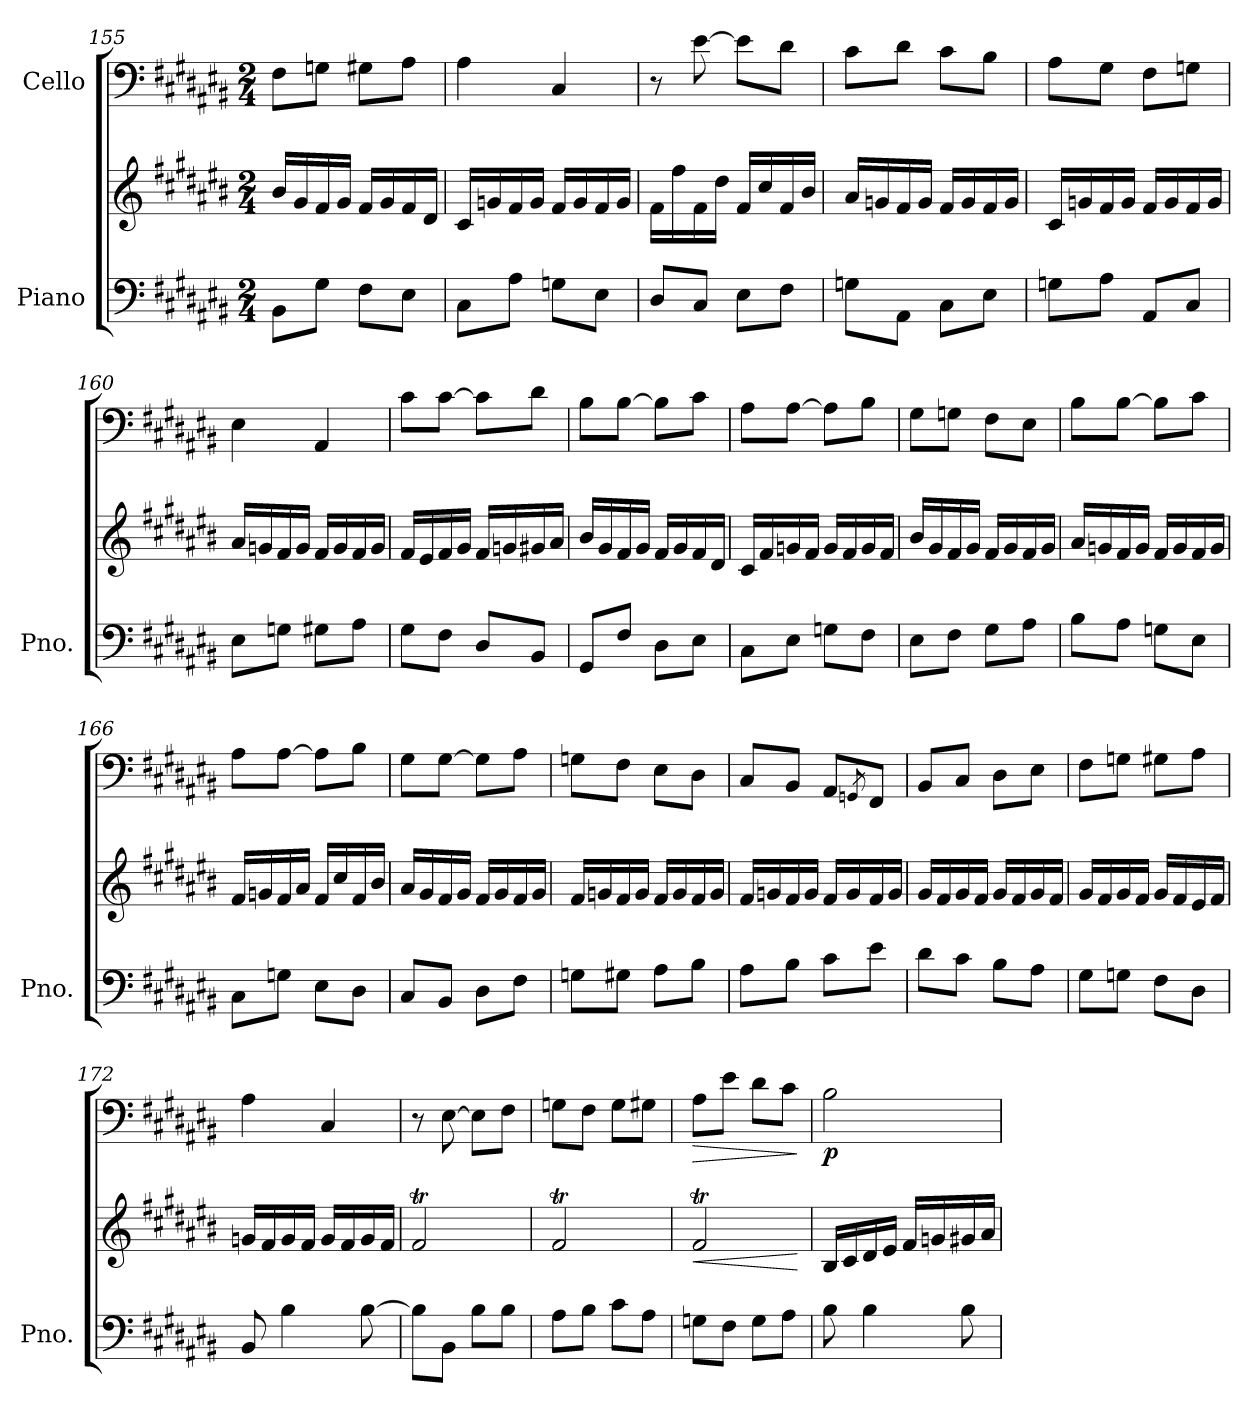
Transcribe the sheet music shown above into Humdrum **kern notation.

**kern	**kern	**dynam	**kern	**dynam
*part2	*part2	*part2	*part1	*part1
*staff3	*staff2	*staff2/3	*staff1	*staff1
*I"Piano	*	*	*I"Cello	*
*I'Pno.	*	*	*	*
*clefF4	*clefG2	*	*clefF4	*
*k[f#c#g#d#a#e#b#]	*k[f#c#g#d#a#e#b#]	*	*k[f#c#g#d#a#e#b#]	*
*M2/4	*M2/4	*	*M2/4	*
=155	=155	=155	=155	=155
8BB#L	16b#LL	.	8F#L	.
.	16g#	.	.	.
8G#J	16f#	.	8GnJ	.
.	16g#JJ	.	.	.
8F#L	16f#LL	.	8G#XL	.
.	16g#	.	.	.
8E#J	16f#	.	8A#J	.
.	16d#JJ	.	.	.
=156	=156	=156	=156	=156
8C#L	16c#LL	.	4A#	.
.	16gn	.	.	.
8A#J	16f#	.	.	.
.	16gJJ	.	.	.
8GnL	16f#LL	.	4C#	.
.	16g	.	.	.
8E#J	16f#	.	.	.
.	16gJJ	.	.	.
=157	=157	=157	=157	=157
8D#L	16f#LL	.	8r	.
.	16ff#	.	.	.
8C#J	16f#	.	[8e#	.
.	16dd#JJ	.	.	.
8E#L	16f#LL	.	8e#L]	.
.	16cc#	.	.	.
8F#J	16f#	.	8d#J	.
.	16b#JJ	.	.	.
=158	=158	=158	=158	=158
8GnL	16a#LL	.	8c#L	.
.	16gn	.	.	.
8AA#J	16f#	.	8d#J	.
.	16gJJ	.	.	.
8C#L	16f#LL	.	8c#L	.
.	16g	.	.	.
8E#J	16f#	.	8B#J	.
.	16gJJ	.	.	.
=159	=159	=159	=159	=159
8GnL	16c#LL	.	8A#L	.
.	16gn	.	.	.
8A#J	16f#	.	8G#J	.
.	16gJJ	.	.	.
8AA#L	16f#LL	.	8F#L	.
.	16g	.	.	.
8C#J	16f#	.	8GnJ	.
.	16gJJ	.	.	.
=160	=160	=160	=160	=160
8E#L	16a#LL	.	4E#	.
.	16gn	.	.	.
8GnJ	16f#	.	.	.
.	16gJJ	.	.	.
8G#XL	16f#LL	.	4AA#	.
.	16g	.	.	.
8A#J	16f#	.	.	.
.	16gJJ	.	.	.
=161	=161	=161	=161	=161
8G#L	16f#LL	.	8c#L	.
.	16e#	.	.	.
8F#J	16f#	.	[8c#J	.
.	16g#JJ	.	.	.
8D#L	16f#LL	.	8c#L]	.
.	16gn	.	.	.
8BB#J	16g#X	.	8d#J	.
.	16a#JJ	.	.	.
=162	=162	=162	=162	=162
8GG#L	16b#LL	.	8B#L	.
.	16g#	.	.	.
8F#J	16f#	.	[8B#J	.
.	16g#JJ	.	.	.
8D#L	16f#LL	.	8B#L]	.
.	16g#	.	.	.
8E#J	16f#	.	8c#J	.
.	16d#JJ	.	.	.
=163	=163	=163	=163	=163
8C#L	16c#LL	.	8A#L	.
.	16f#	.	.	.
8E#J	16gn	.	[8A#J	.
.	16f#JJ	.	.	.
8GnL	16gLL	.	8A#L]	.
.	16f#	.	.	.
8F#J	16g	.	8B#J	.
.	16f#JJ	.	.	.
=164	=164	=164	=164	=164
8E#L	16b#LL	.	8G#L	.
.	16g#	.	.	.
8F#J	16f#	.	8GnJ	.
.	16g#JJ	.	.	.
8G#L	16f#LL	.	8F#L	.
.	16g#	.	.	.
8A#J	16f#	.	8E#J	.
.	16g#JJ	.	.	.
=165	=165	=165	=165	=165
8B#L	16a#LL	.	8B#L	.
.	16gn	.	.	.
8A#J	16f#	.	[8B#J	.
.	16gJJ	.	.	.
8GnL	16f#LL	.	8B#L]	.
.	16g	.	.	.
8E#J	16f#	.	8c#J	.
.	16gJJ	.	.	.
=166	=166	=166	=166	=166
8C#L	16f#LL	.	8A#L	.
.	16gn	.	.	.
8GnJ	16f#	.	[8A#J	.
.	16a#JJ	.	.	.
8E#L	16f#LL	.	8A#L]	.
.	16cc#	.	.	.
8D#J	16f#	.	8B#J	.
.	16b#JJ	.	.	.
=167	=167	=167	=167	=167
8C#L	16a#LL	.	8G#L	.
.	16g#	.	.	.
8BB#J	16f#	.	[8G#J	.
.	16g#JJ	.	.	.
8D#L	16f#LL	.	8G#L]	.
.	16g#	.	.	.
8F#J	16f#	.	8A#J	.
.	16g#JJ	.	.	.
=168	=168	=168	=168	=168
8GnL	16f#LL	.	8GnL	.
.	16gn	.	.	.
8G#XJ	16f#	.	8F#J	.
.	16gJJ	.	.	.
8A#L	16f#LL	.	8E#L	.
.	16g	.	.	.
8B#J	16f#	.	8D#J	.
.	16gJJ	.	.	.
=169	=169	=169	=169	=169
8A#L	16f#LL	.	8C#L	.
.	16gn	.	.	.
8B#J	16f#	.	8BB#J	.
.	16gJJ	.	.	.
8c#L	16f#LL	.	8AA#L	.
.	16g	.	.	.
.	.	.	8qGGn	.
8e#J	16f#	.	8FF#J	.
.	16gJJ	.	.	.
=170	=170	=170	=170	=170
8d#L	16g#LL	.	8BB#L	.
.	16f#	.	.	.
8c#J	16g#	.	8C#J	.
.	16f#JJ	.	.	.
8B#L	16g#LL	.	8D#L	.
.	16f#	.	.	.
8A#J	16g#	.	8E#J	.
.	16f#JJ	.	.	.
=171	=171	=171	=171	=171
8G#L	16g#LL	.	8F#L	.
.	16f#	.	.	.
8GnJ	16g#	.	8GnJ	.
.	16f#JJ	.	.	.
8F#L	16g#LL	.	8G#XL	.
.	16f#	.	.	.
8D#J	16e#	.	8A#J	.
.	16f#JJ	.	.	.
=172	=172	=172	=172	=172
8BB#	16gnLL	.	4A#	.
.	16f#	.	.	.
4B#	16g	.	.	.
.	16f#JJ	.	.	.
.	16gLL	.	4C#	.
.	16f#	.	.	.
[8B#	16g	.	.	.
.	16f#JJ	.	.	.
=173	=173	=173	=173	=173
8B#L]	2f#T	.	8r	.
8BB#J	.	.	[8E#	.
8B#L	.	.	8E#L]	.
8B#J	.	.	8F#J	.
=174	=174	=174	=174	=174
8A#L	2f#T	.	8GnL	.
8B#J	.	.	8F#J	.
8c#L	.	.	8GL	.
8A#J	.	.	8G#XJ	.
=175	=175	=175	=175	=175
!	!	!LO:HP:b	!	!LO:HP:b
8GnL	2f#T	<	8A#L	>
8F#J	.	.	8e#J	.
8GL	.	.	8d#L	.
8A#J	.	.	8c#J	.
.	.	[	.	]
=176	=176	=176	=176	=176
!	!	!	!	!LO:DY:b
8B#	16B#LL	.	2B#	p
.	16c#	.	.	.
4B#	16d#	.	.	.
.	16e#JJ	.	.	.
.	16f#LL	.	.	.
.	16gn	.	.	.
8B#	16g#X	.	.	.
.	16a#JJ	.	.	.
=	=	=	=	=
*-	*-	*-	*-	*-
